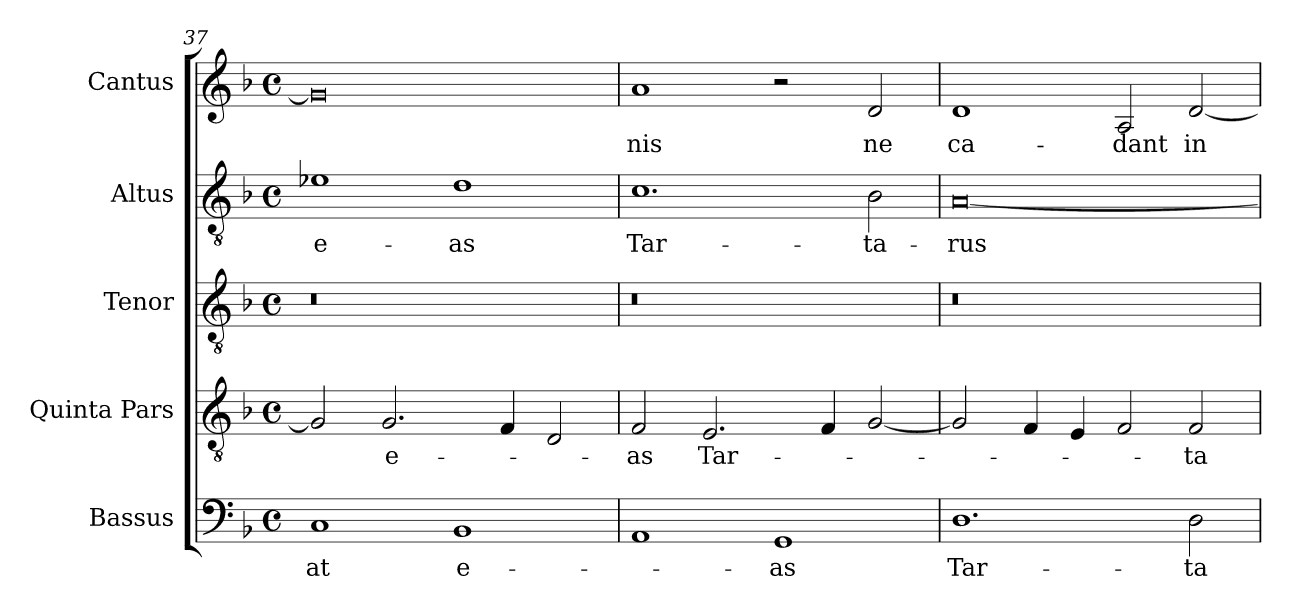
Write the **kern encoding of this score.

**kern	**text	**kern	**text	**kern	**kern	**text	**kern	**text
*part5	*part5	*part4	*part4	*part3	*part2	*part2	*part1	*part1
*staff5	*staff5	*staff4	*staff4	*staff3	*staff2	*staff2	*staff1	*staff1
*I"Bassus	*	*I"Quinta Pars	*	*I"Tenor	*I"Altus	*	*I"Cantus	*
*I'B.	*	*I'Q.P.	*	*I'T.	*I'A.	*	*I'C.	*
*clefF4	*	*clefGv2	*	*clefGv2	*clefGv2	*	*clefG2	*
*k[b-]	*	*k[b-]	*	*k[b-]	*k[b-]	*	*k[b-]	*
*F:	*	*F:	*	*F:	*F:	*	*F:	*
*M4/4	*	*M4/4	*	*M4/4	*M4/4	*	*M4/4	*
*met(c)	*	*met(c)	*	*met(c)	*met(c)	*	*met(c)	*
=37	=37	=37	=37	=37	=37	=37	=37	=37
!	!LO:LY:b:cj	!	!	!	!	!LO:LY:b:cj	!	!
1C	-at	2G/]	.	0r	1e-X	e-	0g]	.
!	!	!	!LO:LY:b:rj	!	!	!	!	!
.	.	2.G/	e-	.	.	.	.	.
!	!LO:LY:b:cj	!	!	!	!	!LO:LY:b:cj	!	!
1BB-	e-	.	.	.	1d	-as	.	.
.	.	4F/	.	.	.	.	.	.
.	.	2D/	.	.	.	.	.	.
=38	=38	=38	=38	=38	=38	=38	=38	=38
!	!	!	!LO:LY:b:cj	!	!	!LO:LY:b:cj	!	!LO:LY:b:cj
1AA	.	2F/	-as	0r	1.c	Tar-	1a	-nis
!	!	!	!LO:LY:b	!	!	!	!	!
.	.	2.E/	Tar-	.	.	.	.	.
!	!LO:LY:b:cj	!	!	!	!	!	!	!
1GG	-as	.	.	.	.	.	2r	.
.	.	4F/	.	.	.	.	.	.
!	!	!	!	!	!	!LO:LY:b:cj	!	!LO:LY:b:cj
.	.	[<2G/	.	.	2B-\	-ta-	2d/	ne
=39	=39	=39	=39	=39	=39	=39	=39	=39
!	!LO:LY:b:cj	!	!	!	!	!LO:LY:b:cj	!	!LO:LY:b:cj
1.D	Tar-	2G/]	.	0r	[<0A	-rus	1d	ca-
.	.	4F/	.	.	.	.	.	.
.	.	4E/	.	.	.	.	.	.
!	!	!	!	!	!	!	!	!LO:LY:b:cj
.	.	2F/	.	.	.	.	2A/	-dant
!	!LO:LY:b:cj	!	!LO:LY:b:cj	!	!	!	!	!LO:LY:b:cj
2D\	-ta-	2F/	-ta-	.	.	.	[<2d/	in
=	=	=	=	=	=	=	=	=
*-	*-	*-	*-	*-	*-	*-	*-	*-
